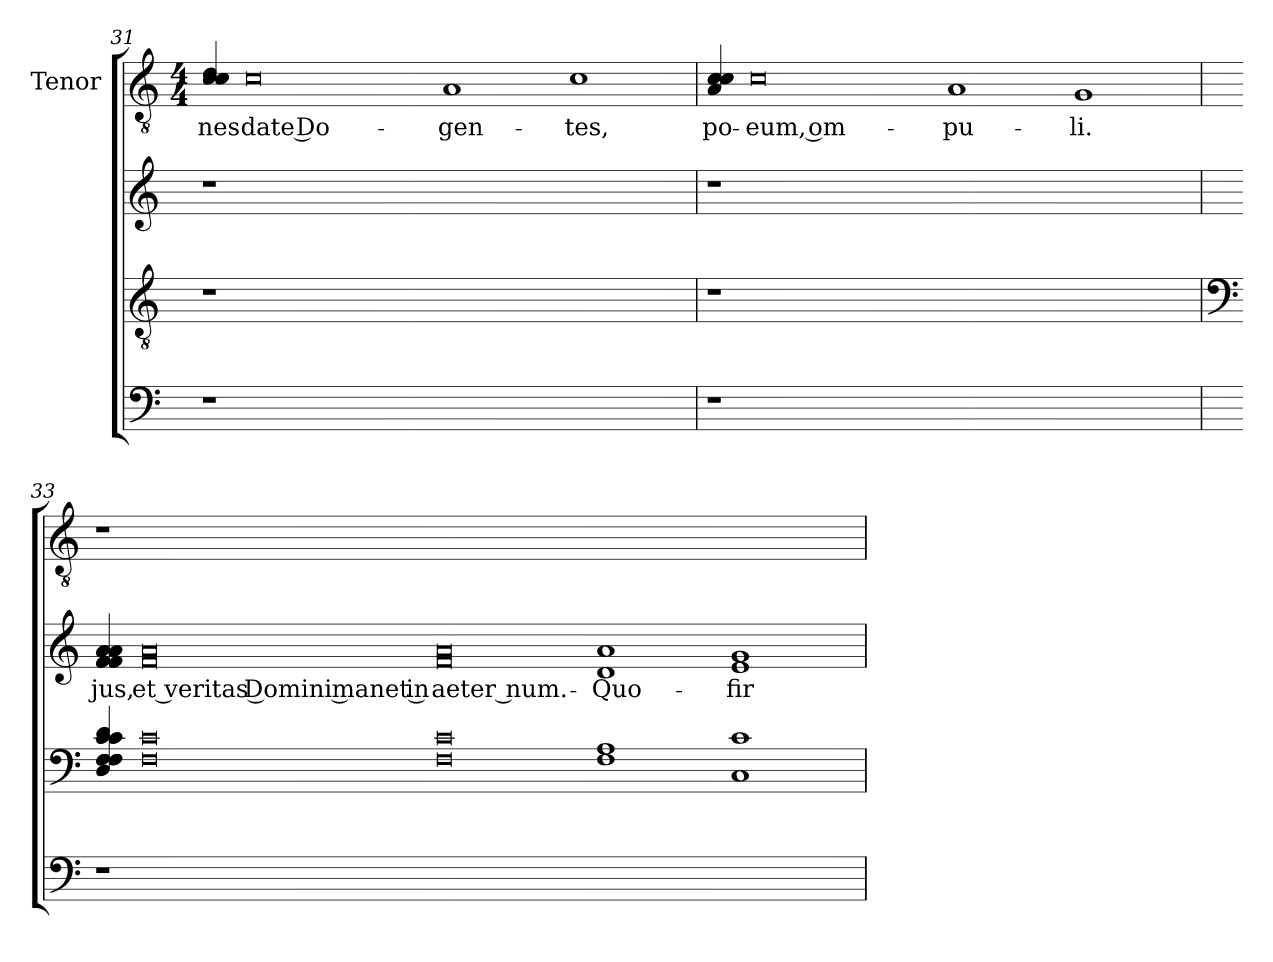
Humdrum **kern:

**kern	**kern	**kern	**text	**kern	**text
*part4	*part3	*part2	*part2	*part1	*part1
*staff4	*staff3	*staff2	*staff2	*staff1	*staff1
*	*	*	*	*I"Tenor	*
!!LO:PB:g=z
*clefF4	*clefGv2	*clefG2	*	*clefGv2	*
*k[]	*k[]	*k[]	*	*k[]	*
*C:	*C:	*C:	*	*C:	*
*	*	*	*	*M4/4	*
=31	=31	=31	=31	=31	=31
!	!	!	!	!	!LO:LY:b
1r	1r	1r	.	4c/ 4c/ 4c/ 4c/ 4d/	-nes
!	!	!	!	!	!LO:LY:b:rj
.	.	.	.	0c	date Do-
0ryy	0ryy	0ryy	.	.	.
!	!	!	!	!	!LO:LY:b
.	.	.	.	1A	-gen-
1ryy	1ryy	1ryy	.	.	.
!	!	!	!	!	!LO:LY:b
.	.	.	.	1c	-tes,
4ryy	4ryy	4ryy	.	.	.
=32!	=32!	=32!	=32!	=32!	=32!
!	!	!	!	!	!LO:LY:b
1r	1r	1r	.	4A/ 4c/ 4c/ 4c/	po-
!	!	!	!	!	!LO:LY:b
.	.	.	.	0c	-eum, om-
0ryy	0ryy	0ryy	.	.	.
!	!	!	!	!	!LO:LY:b
.	.	.	.	1A	-pu-
1ryy	1ryy	1ryy	.	.	.
!	!	!	!	!	!LO:LY:b
.	.	.	.	1G	-li.
4ryy	4ryy	4ryy	.	.	.
!!LO:LB:g=z
=33!	=33!	=33!	=33!	=33!	=33!
*	*clefF4	*	*	*	*
!	!	!	!LO:LY:b:rj	!	!
1r	4D/ 4F/ 4F/ 4F/ 4F/ 4c/ 4c/ 4c/ 4c/ 4d/	4f/ 4f/ 4f/ 4f/ 4f/ 4a/ 4a/ 4a/ 4a/ 4a/	-jus,	1r	.
!	!	!	!LO:LY:b:rj	!	!
.	0F 0c	0f 0a	et veritas Domini manet in	.	.
00ryy	.	.	.	00ryy	.
!	!	!	!LO:LY:b:rj	!	!
.	0F 0c	0f 0a	ae­ter num.-	.	.
!	!	!	!LO:LY:b	!	!
.	1F 1A	1d 1a	-[2]Quo-	.	.
1ryy	.	.	.	1ryy	.
!	!	!	!LO:LY:b	!	!
.	1C 1c	1e 1g	-fir-	.	.
4ryy	.	.	.	4ryy	.
=	=	=	=	=	=
*-	*-	*-	*-	*-	*-
